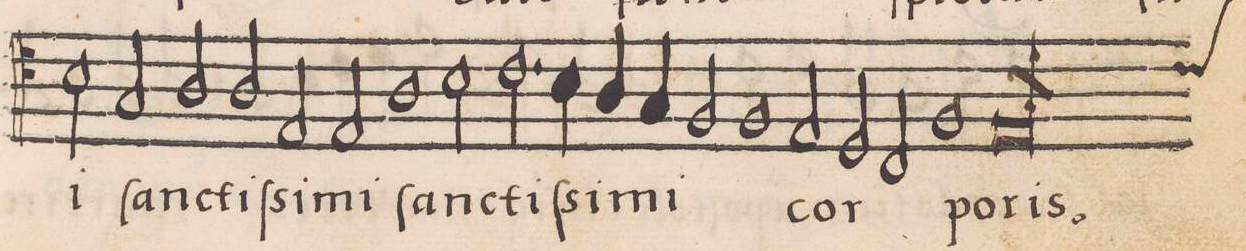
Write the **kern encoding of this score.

**kern	**text	**text
*I"ALTVS	*	*
*clefC4	*	*
*k[]	*	*
*met(C|)	*	*
*M2/1	*	*
2B\	-i	.
2G/	ſanc-	.
2A/	.	.
2A/	-tiſ-	.
=54-	=54-	=54-
2E/	-si-	.
2E/	-mi	.
1A	ſanc-	.
=55-	=55-	=55-
2B\	.	.
2.c\	-tiſ-	.
4B\	-si-	.
4A/	-mi	.
4G/	.	.
=56-	=56-	=56-
2F/	.	.
1F	.	.
2E/	cor-	.
=57-	=57-	=57-
2D/	.	.
2C/	.	.
1F	-po-	.
=58-	=58-	=58-
*custos:c	*	*
0El	-ris.	.
=59-	=59-	=59-
*-	*-	*-
